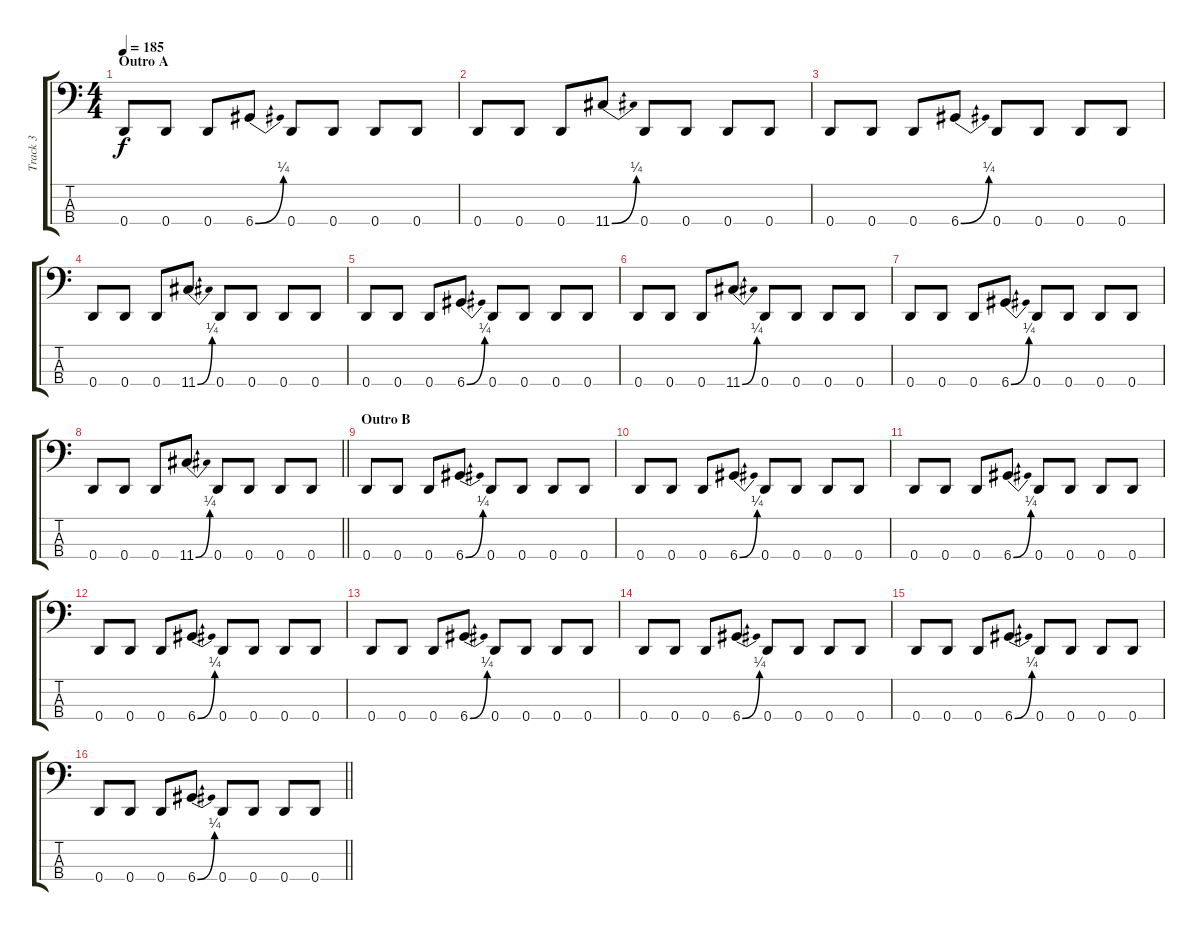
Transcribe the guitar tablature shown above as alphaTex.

\track ("Track 3" "Track 3") {instrument electricbasspick}
\staff {score tabs}
\tuning (F2 C2 G1 D1) {hide}
\ts (4 4)
\section ("" "Outro A")
\tempo 185
\clef f4
\ks c
0.4.8{dy f} 0.4.8 0.4.8 6.4{be (bend 0 0 60 1)}.8 0.4.8 0.4.8 0.4.8 0.4.8 |
0.4.8 0.4.8 0.4.8 11.4{be (bend 0 0 60 1)}.8 0.4.8 0.4.8 0.4.8 0.4.8 |
0.4.8 0.4.8 0.4.8 6.4{be (bend 0 0 60 1)}.8 0.4.8 0.4.8 0.4.8 0.4.8 |
0.4.8 0.4.8 0.4.8 11.4{be (bend 0 0 60 1)}.8 0.4.8 0.4.8 0.4.8 0.4.8 |
0.4.8 0.4.8 0.4.8 6.4{be (bend 0 0 60 1)}.8 0.4.8 0.4.8 0.4.8 0.4.8 |
0.4.8 0.4.8 0.4.8 11.4{be (bend 0 0 60 1)}.8 0.4.8 0.4.8 0.4.8 0.4.8 |
0.4.8 0.4.8 0.4.8 6.4{be (bend 0 0 60 1)}.8 0.4.8 0.4.8 0.4.8 0.4.8 |
\barLineRight lightlight
0.4.8 0.4.8 0.4.8 11.4{be (bend 0 0 60 1)}.8 0.4.8 0.4.8 0.4.8 0.4.8 |
\section ("" "Outro B")
0.4.8 0.4.8 0.4.8 6.4{be (bend 0 0 60 1)}.8 0.4.8 0.4.8 0.4.8 0.4.8 |
0.4.8 0.4.8 0.4.8 6.4{be (bend 0 0 60 1)}.8 0.4.8 0.4.8 0.4.8 0.4.8 |
0.4.8 0.4.8 0.4.8 6.4{be (bend 0 0 60 1)}.8 0.4.8 0.4.8 0.4.8 0.4.8 |
0.4.8 0.4.8 0.4.8 6.4{be (bend 0 0 60 1)}.8 0.4.8 0.4.8 0.4.8 0.4.8 |
0.4.8 0.4.8 0.4.8 6.4{be (bend 0 0 60 1)}.8 0.4.8 0.4.8 0.4.8 0.4.8 |
0.4.8 0.4.8 0.4.8 6.4{be (bend 0 0 60 1)}.8 0.4.8 0.4.8 0.4.8 0.4.8 |
0.4.8 0.4.8 0.4.8 6.4{be (bend 0 0 60 1)}.8 0.4.8 0.4.8 0.4.8 0.4.8 |
\barLineRight lightlight
0.4.8 0.4.8 0.4.8 6.4{be (bend 0 0 60 1)}.8 0.4.8 0.4.8 0.4.8 0.4.8
